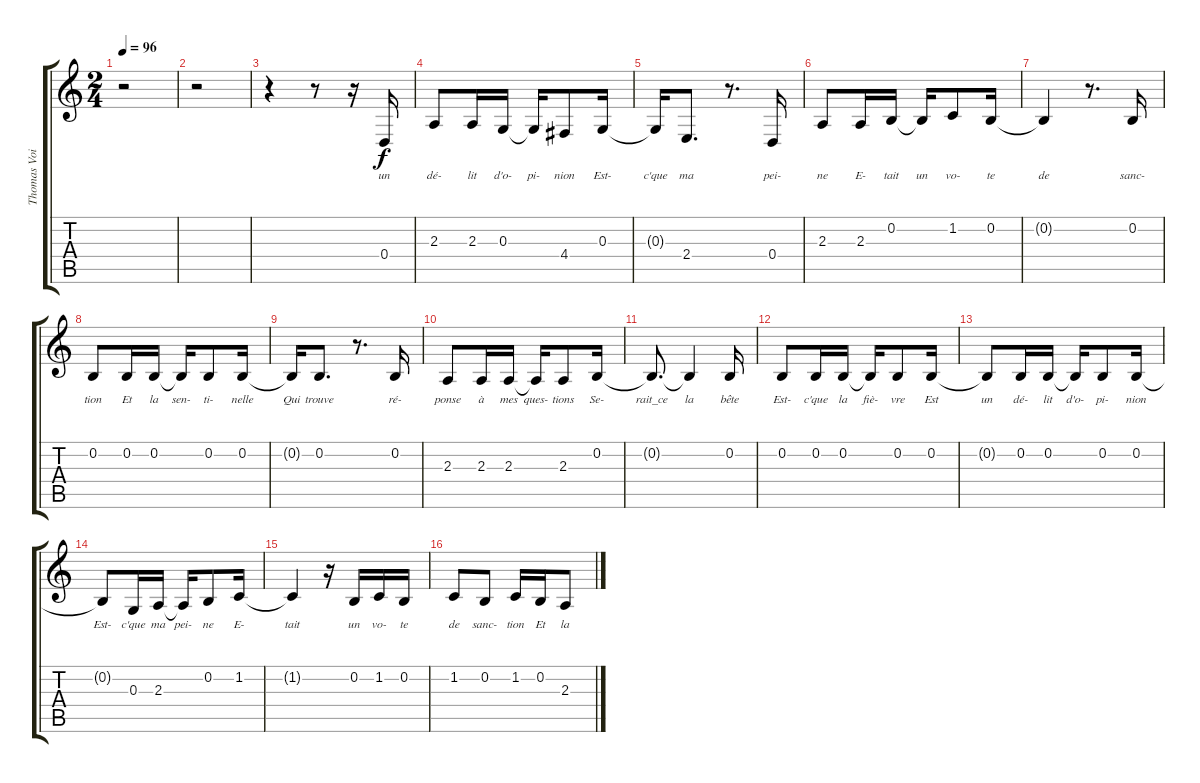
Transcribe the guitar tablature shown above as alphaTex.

\track ("Thomas Voix" "Thomas Voi") {instrument cello}
\staff {score tabs}
\tuning (E4 B3 G3 D3 A2 E2) {hide}
\ts (2 4)
\tempo 96
\clef g2
\ks c
r.2{dy f} |
r.2 |
r.4 r.8 r.16 0.4.16{lyrics (0 "un") lyrics (1 "") lyrics (2 "") lyrics (3 "") lyrics (4 "")} |
2.3.8{lyrics (0 "dé-") lyrics (1 "") lyrics (2 "") lyrics (3 "") lyrics (4 "")} 2.3.16{lyrics (0 "lit") lyrics (1 "") lyrics (2 "") lyrics (3 "") lyrics (4 "")} 0.3.16{lyrics (0 "d'o-") lyrics (1 "") lyrics (2 "") lyrics (3 "") lyrics (4 "")} 0.3{t}.16{lyrics (0 "pi-") lyrics (1 "") lyrics (2 "") lyrics (3 "") lyrics (4 "")} 4.4.8{lyrics (0 "nion") lyrics (1 "") lyrics (2 "") lyrics (3 "") lyrics (4 "")} 0.3.16{lyrics (0 "Est-") lyrics (1 "") lyrics (2 "") lyrics (3 "") lyrics (4 "")} |
0.3{t}.16{lyrics (0 "c'que") lyrics (1 "") lyrics (2 "") lyrics (3 "") lyrics (4 "")} 2.4.8{d lyrics (0 "ma") lyrics (1 "") lyrics (2 "") lyrics (3 "") lyrics (4 "")} r.8{d} 0.4.16{lyrics (0 "pei-") lyrics (1 "") lyrics (2 "") lyrics (3 "") lyrics (4 "")} |
2.3.8{lyrics (0 "ne") lyrics (1 "") lyrics (2 "") lyrics (3 "") lyrics (4 "")} 2.3.16{lyrics (0 "E-") lyrics (1 "") lyrics (2 "") lyrics (3 "") lyrics (4 "")} 0.2.16{lyrics (0 "tait") lyrics (1 "") lyrics (2 "") lyrics (3 "") lyrics (4 "")} 0.2{t}.16{lyrics (0 "un") lyrics (1 "") lyrics (2 "") lyrics (3 "") lyrics (4 "")} 1.2.8{lyrics (0 "vo-") lyrics (1 "") lyrics (2 "") lyrics (3 "") lyrics (4 "")} 0.2.16{lyrics (0 "te") lyrics (1 "") lyrics (2 "") lyrics (3 "") lyrics (4 "")} |
0.2{t}.4{lyrics (0 "de") lyrics (1 "") lyrics (2 "") lyrics (3 "") lyrics (4 "")} r.8{d} 0.2.16{lyrics (0 "sanc-") lyrics (1 "") lyrics (2 "") lyrics (3 "") lyrics (4 "")} |
0.2.8{lyrics (0 "tion") lyrics (1 "") lyrics (2 "") lyrics (3 "") lyrics (4 "")} 0.2.16{lyrics (0 "Et") lyrics (1 "") lyrics (2 "") lyrics (3 "") lyrics (4 "")} 0.2.16{lyrics (0 "la") lyrics (1 "") lyrics (2 "") lyrics (3 "") lyrics (4 "")} 0.2{t}.16{lyrics (0 "sen-") lyrics (1 "") lyrics (2 "") lyrics (3 "") lyrics (4 "")} 0.2.8{lyrics (0 "ti-") lyrics (1 "") lyrics (2 "") lyrics (3 "") lyrics (4 "")} 0.2.16{lyrics (0 "nelle") lyrics (1 "") lyrics (2 "") lyrics (3 "") lyrics (4 "")} |
0.2{t}.16{lyrics (0 "Qui") lyrics (1 "") lyrics (2 "") lyrics (3 "") lyrics (4 "")} 0.2.8{d lyrics (0 "trouve") lyrics (1 "") lyrics (2 "") lyrics (3 "") lyrics (4 "")} r.8{d} 0.2.16{lyrics (0 "ré-") lyrics (1 "") lyrics (2 "") lyrics (3 "") lyrics (4 "")} |
2.3.8{lyrics (0 "ponse") lyrics (1 "") lyrics (2 "") lyrics (3 "") lyrics (4 "")} 2.3.16{lyrics (0 "à") lyrics (1 "") lyrics (2 "") lyrics (3 "") lyrics (4 "")} 2.3.16{lyrics (0 "mes") lyrics (1 "") lyrics (2 "") lyrics (3 "") lyrics (4 "")} 2.3{t}.16{lyrics (0 "ques-") lyrics (1 "") lyrics (2 "") lyrics (3 "") lyrics (4 "")} 2.3.8{lyrics (0 "tions") lyrics (1 "") lyrics (2 "") lyrics (3 "") lyrics (4 "")} 0.2.16{lyrics (0 "Se-") lyrics (1 "") lyrics (2 "") lyrics (3 "") lyrics (4 "")} |
0.2{t}.8{d lyrics (0 "rait_ce") lyrics (1 "") lyrics (2 "") lyrics (3 "") lyrics (4 "")} 0.2{t}.4{lyrics (0 "la") lyrics (1 "") lyrics (2 "") lyrics (3 "") lyrics (4 "")} 0.2.16{lyrics (0 "bête") lyrics (1 "") lyrics (2 "") lyrics (3 "") lyrics (4 "")} |
0.2.8{lyrics (0 "Est-") lyrics (1 "") lyrics (2 "") lyrics (3 "") lyrics (4 "")} 0.2.16{lyrics (0 "c'que") lyrics (1 "") lyrics (2 "") lyrics (3 "") lyrics (4 "")} 0.2.16{lyrics (0 "la") lyrics (1 "") lyrics (2 "") lyrics (3 "") lyrics (4 "")} 0.2{t}.16{lyrics (0 "fiè-") lyrics (1 "") lyrics (2 "") lyrics (3 "") lyrics (4 "")} 0.2.8{lyrics (0 "vre") lyrics (1 "") lyrics (2 "") lyrics (3 "") lyrics (4 "")} 0.2.16{lyrics (0 "Est") lyrics (1 "") lyrics (2 "") lyrics (3 "") lyrics (4 "")} |
0.2{t}.8{lyrics (0 "un") lyrics (1 "") lyrics (2 "") lyrics (3 "") lyrics (4 "")} 0.2.16{lyrics (0 "dé-") lyrics (1 "") lyrics (2 "") lyrics (3 "") lyrics (4 "")} 0.2.16{lyrics (0 "lit") lyrics (1 "") lyrics (2 "") lyrics (3 "") lyrics (4 "")} 0.2{t}.16{lyrics (0 "d'o-") lyrics (1 "") lyrics (2 "") lyrics (3 "") lyrics (4 "")} 0.2.8{lyrics (0 "pi-") lyrics (1 "") lyrics (2 "") lyrics (3 "") lyrics (4 "")} 0.2.16{lyrics (0 "nion") lyrics (1 "") lyrics (2 "") lyrics (3 "") lyrics (4 "")} |
0.2{t}.8{lyrics (0 "Est-") lyrics (1 "") lyrics (2 "") lyrics (3 "") lyrics (4 "")} 0.3.16{lyrics (0 "c'que") lyrics (1 "") lyrics (2 "") lyrics (3 "") lyrics (4 "")} 2.3.16{lyrics (0 "ma") lyrics (1 "") lyrics (2 "") lyrics (3 "") lyrics (4 "")} 2.3{t}.16{lyrics (0 "pei-") lyrics (1 "") lyrics (2 "") lyrics (3 "") lyrics (4 "")} 0.2.8{lyrics (0 "ne") lyrics (1 "") lyrics (2 "") lyrics (3 "") lyrics (4 "")} 1.2.16{lyrics (0 "E-") lyrics (1 "") lyrics (2 "") lyrics (3 "") lyrics (4 "")} |
1.2{t}.4{lyrics (0 "tait") lyrics (1 "") lyrics (2 "") lyrics (3 "") lyrics (4 "")} r.16 0.2.16{lyrics (0 "un") lyrics (1 "") lyrics (2 "") lyrics (3 "") lyrics (4 "")} 1.2.16{lyrics (0 "vo-") lyrics (1 "") lyrics (2 "") lyrics (3 "") lyrics (4 "")} 0.2.16{lyrics (0 "te") lyrics (1 "") lyrics (2 "") lyrics (3 "") lyrics (4 "")} |
1.2.8{lyrics (0 "de") lyrics (1 "") lyrics (2 "") lyrics (3 "") lyrics (4 "")} 0.2.8{lyrics (0 "sanc-") lyrics (1 "") lyrics (2 "") lyrics (3 "") lyrics (4 "")} 1.2.16{lyrics (0 "tion") lyrics (1 "") lyrics (2 "") lyrics (3 "") lyrics (4 "")} 0.2.16{lyrics (0 "Et") lyrics (1 "") lyrics (2 "") lyrics (3 "") lyrics (4 "")} 2.3.8{lyrics (0 "la") lyrics (1 "") lyrics (2 "") lyrics (3 "") lyrics (4 "")}
